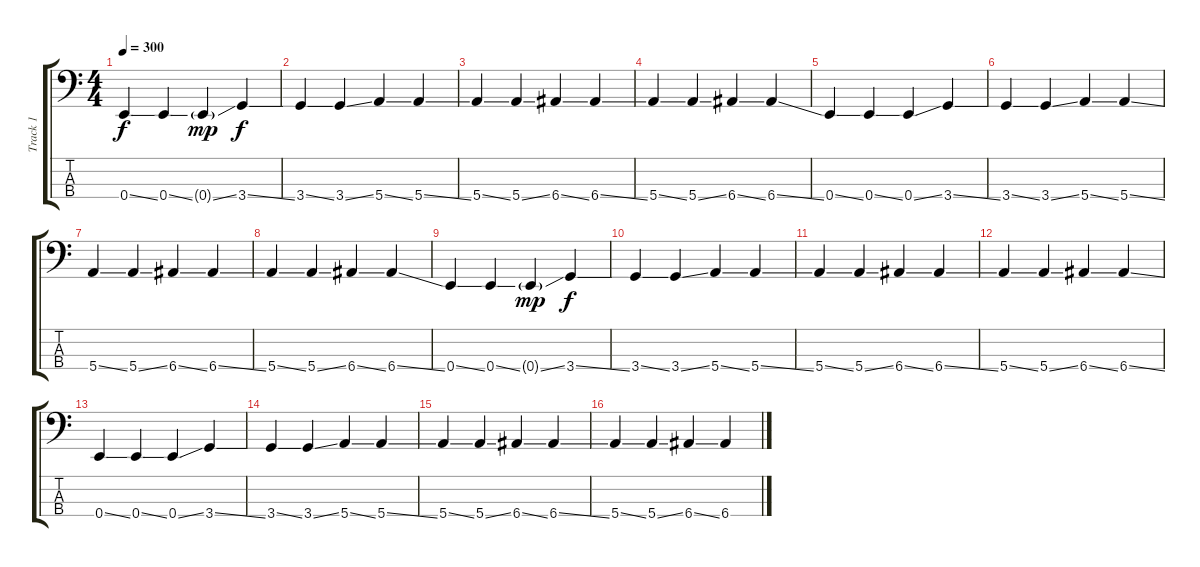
\track ("Track 1" "Track 1") {instrument electricbasspick}
\staff {score tabs}
\tuning (G2 D2 A1 E1) {hide}
\ts (4 4)
\tempo 300
\clef f4
\ks c
0.4{ss}.4{dy f} 0.4{ss}.4 0.4{ss g}.4{dy mp} 3.4{ss}.4{dy f} |
3.4{ss}.4 3.4{ss}.4 5.4{ss}.4 5.4{ss}.4 |
5.4{ss}.4 5.4{ss}.4 6.4{ss}.4 6.4{ss}.4 |
5.4{ss}.4 5.4{ss}.4 6.4{ss}.4 6.4{ss}.4 |
0.4{ss}.4 0.4{ss}.4 0.4{ss}.4 3.4{ss}.4 |
3.4{ss}.4 3.4{ss}.4 5.4{ss}.4 5.4{ss}.4 |
5.4{ss}.4 5.4{ss}.4 6.4{ss}.4 6.4{ss}.4 |
5.4{ss}.4 5.4{ss}.4 6.4{ss}.4 6.4{ss}.4 |
0.4{ss}.4 0.4{ss}.4 0.4{ss g}.4{dy mp} 3.4{ss}.4{dy f} |
3.4{ss}.4 3.4{ss}.4 5.4{ss}.4 5.4{ss}.4 |
5.4{ss}.4 5.4{ss}.4 6.4{ss}.4 6.4{ss}.4 |
5.4{ss}.4 5.4{ss}.4 6.4{ss}.4 6.4{ss}.4 |
0.4{ss}.4 0.4{ss}.4 0.4{ss}.4 3.4{ss}.4 |
3.4{ss}.4 3.4{ss}.4 5.4{ss}.4 5.4{ss}.4 |
5.4{ss}.4 5.4{ss}.4 6.4{ss}.4 6.4{ss}.4 |
5.4{ss}.4 5.4{ss}.4 6.4{ss}.4 6.4{ss}.4
